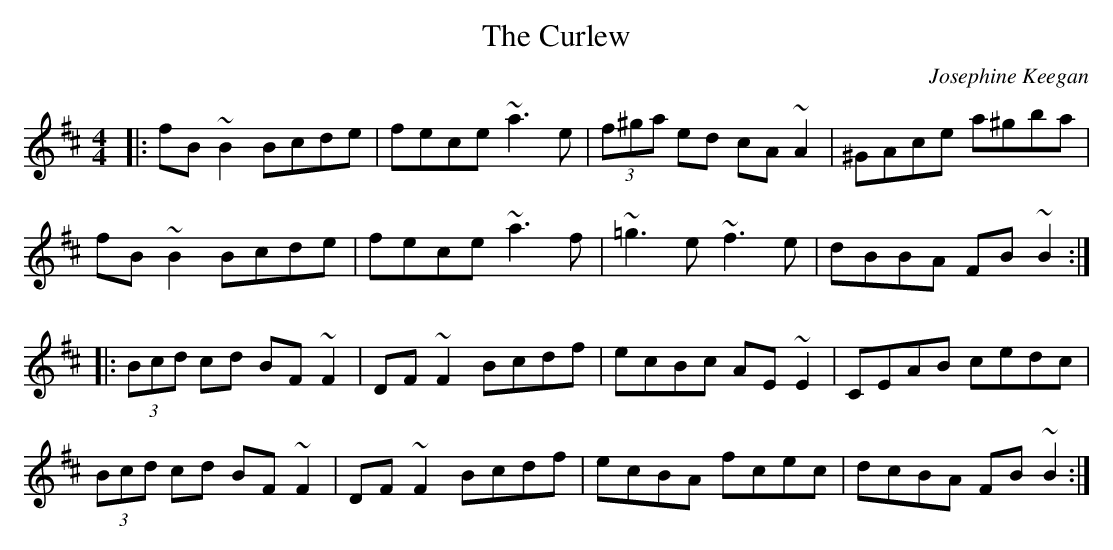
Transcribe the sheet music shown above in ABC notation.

X:1
T:The Curlew
M:4/4
L:1/8
C:Josephine Keegan
K:Bm
|:fB~B2 Bcde|fece ~a3e|(3f^ga ed cA~A2|^GAce a^gba|
fB~B2 Bcde|fece ~a3f|~=g3e ~f3e|dBBA FB~B2:|
|:(3Bcd cd BF~F2|DF~F2 Bcdf|ecBc AE~E2|CEAB cedc|
(3Bcd cd BF~F2|DF~F2 Bcdf|ecBA fcec|dcBA FB~B2:|
